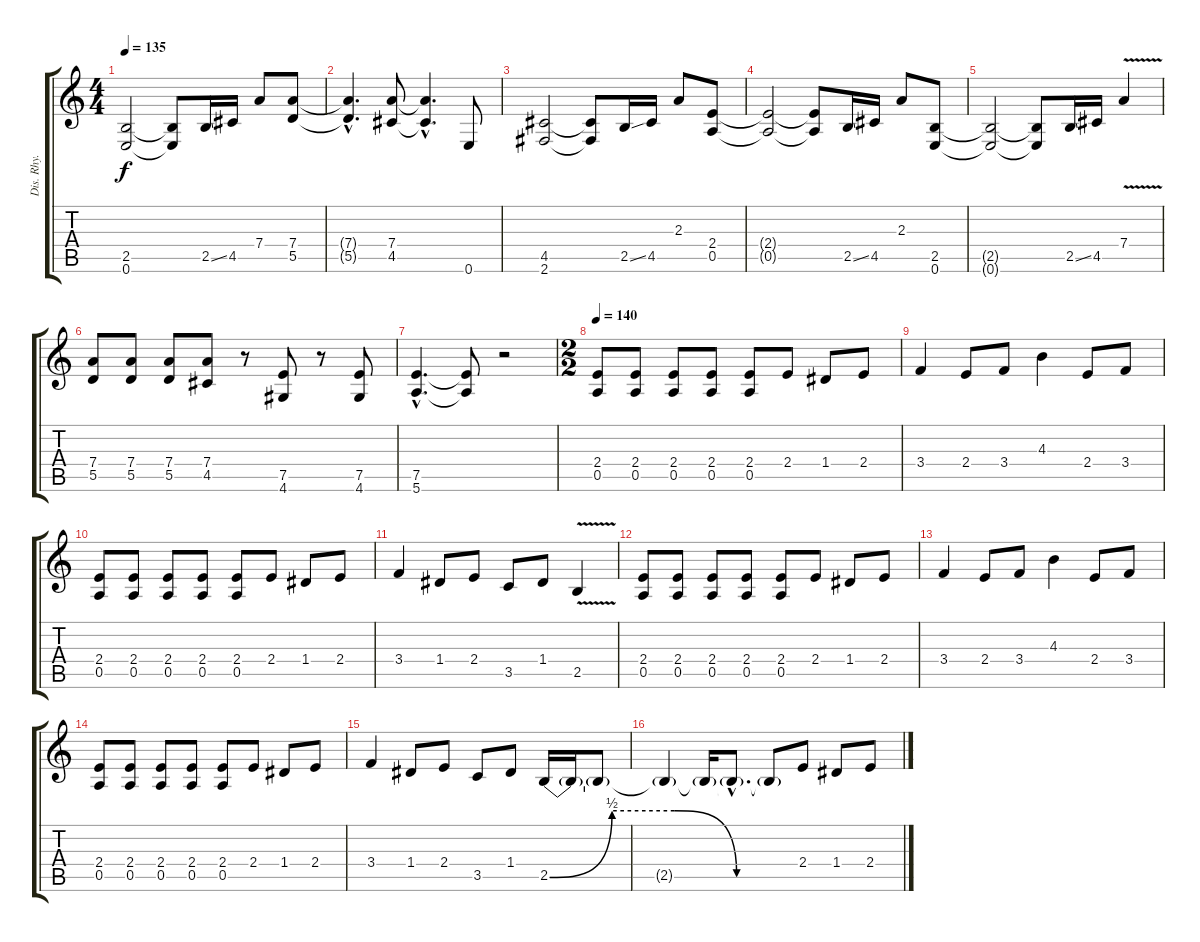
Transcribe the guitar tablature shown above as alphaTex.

\track ("Dis. Rhy." "Dis. Rhy.") {instrument distortionguitar}
\staff {score tabs}
\tuning (E4 B3 G3 D3 A2 E2) {hide}
\ts (4 4)
\tempo 135
\clef g2
\ks c
(2.5{t} 0.6{t}).2{dy f} (2.5{t} 0.6{t}).8 2.5{ss}.16 4.5.16 7.4.8 (7.4 5.5).8 |
(7.4{hac t} 5.5{hac t}).4{d} (7.4 4.5).8 (7.4{hac t} 4.5{hac t}).4{d} 0.6.8 |
(4.5 2.6).2 (4.5{t} 2.6{t}).8 2.5{ss}.16 4.5.16 2.3.8 (2.4 0.5).8 |
(2.4{t} 0.5{t}).2 (2.4{t} 0.5{t}).8 2.5{ss}.16 4.5.16 2.3.8 (2.5 0.6).8 |
(2.5{t} 0.6{t}).2 (2.5{t} 0.6{t}).8 2.5{ss}.16 4.5.16 7.4{v}.4 |
(7.4 5.5).8 (7.4 5.5).8 (7.4 5.5).8 (7.4 4.5).8 r.8 (7.5 4.6).8 r.8 (7.5 4.6).8 |
(7.5{hac} 5.6{hac}).4{d} (7.5{t} 5.6{t}).8 r.2 |
\ts (2 2)
\tempo 140
(2.4 0.5).8 (2.4 0.5).8 (2.4 0.5).8 (2.4 0.5).8 (2.4 0.5).8 2.4.8 1.4.8 2.4.8 |
3.4.4 2.4.8 3.4.8 4.3.4 2.4.8 3.4.8 |
(2.4 0.5).8 (2.4 0.5).8 (2.4 0.5).8 (2.4 0.5).8 (2.4 0.5).8 2.4.8 1.4.8 2.4.8 |
3.4.4 1.4.8 2.4.8 3.5.8 1.4.8 2.5{v}.4 |
(2.4 0.5).8 (2.4 0.5).8 (2.4 0.5).8 (2.4 0.5).8 (2.4 0.5).8 2.4.8 1.4.8 2.4.8 |
3.4.4 2.4.8 3.4.8 4.3.4 2.4.8 3.4.8 |
(2.4 0.5).8 (2.4 0.5).8 (2.4 0.5).8 (2.4 0.5).8 (2.4 0.5).8 2.4.8 1.4.8 2.4.8 |
3.4.4 1.4.8 2.4.8 3.5.8 1.4.8 2.5{be (custom 0 0 15 2 30 2 45 0 60 0)}.16 2.5{t}.16 2.5{t}.8 |
2.5{t}.4 2.5{t}.16 2.5{hac t}.8{d} 2.5{t}.8 2.4.8 1.4.8 2.4.8
